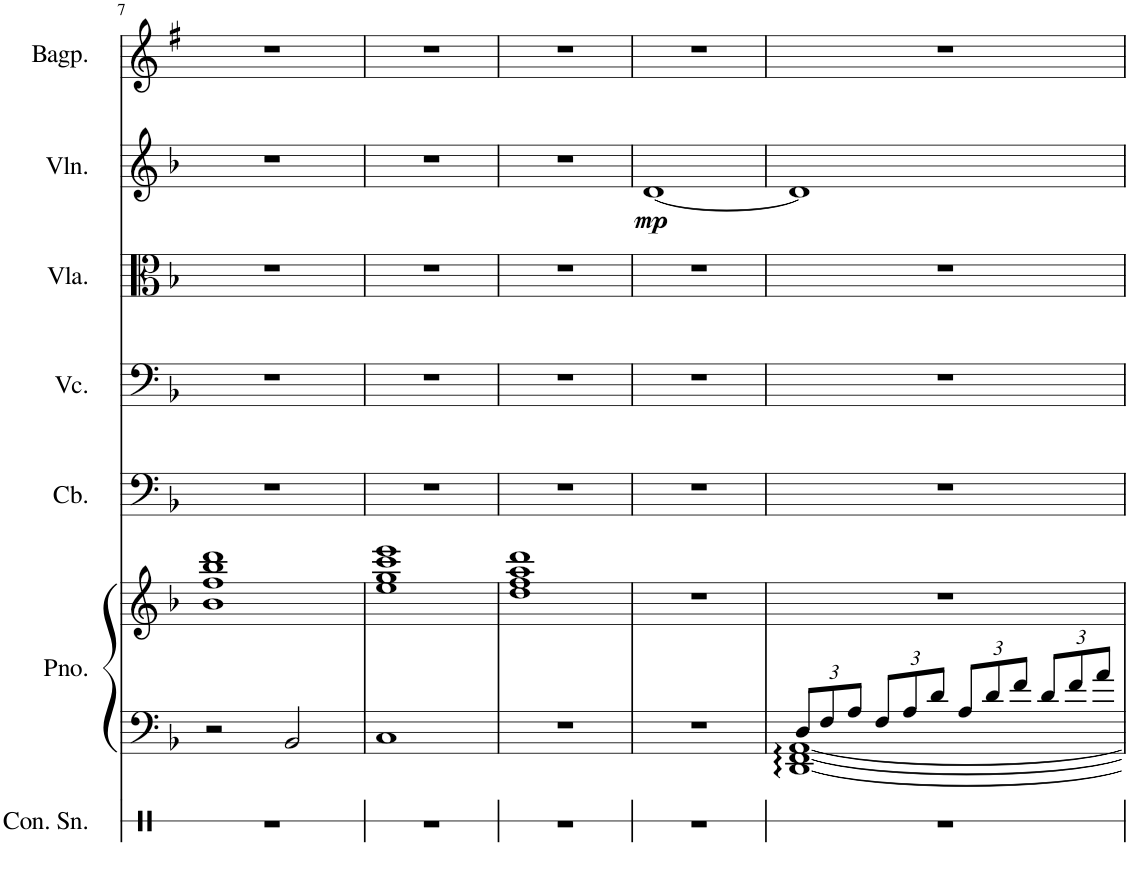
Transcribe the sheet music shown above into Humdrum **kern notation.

**kern	**kern	**kern	**kern	**kern	**kern	**kern	**dynam	**kern
*part7	*part6	*part6	*part5	*part4	*part3	*part2	*part2	*part1
*staff8	*staff7	*staff6	*staff5	*staff4	*staff3	*staff2	*staff2	*staff1
*I"Concert Snare Drum	*I"Piano	*	*I"Contrabass	*I"Violoncello	*I"Viola	*I"Violin	*	*I"Bagpipe
*I'Con. Sn.	*I'Pno.	*	*I'Cb.	*I'Vc.	*I'Vla.	*I'Vln.	*	*I'Bagp.
!!LO:PB:g=z
*clefX	*clefF4	*clefG2	*clefF4	*clefF4	*clefC3	*clefG2	*	*clefG2
*	*	*	*Trd7c12	*	*	*	*	*Trd1c2
*k[]	*k[b-]	*k[b-]	*k[b-]	*k[b-]	*k[b-]	*k[b-]	*	*k[f#]
*M4/4	*M4/4	*M4/4	*M4/4	*M4/4	*M4/4	*M4/4	*	*M4/4
=7	=7	=7	=7	=7	=7	=7	=7	=7
1r	2r	1b- 1ff 1bb- 1ddd	1r	1r	1r	1r	.	1r
.	2BB-/	.	.	.	.	.	.	.
=8	=8	=8	=8	=8	=8	=8	=8	=8
1r	1C	1ee 1gg 1ccc 1eee	1r	1r	1r	1r	.	1r
=9	=9	=9	=9	=9	=9	=9	=9	=9
1r	1r	1dd 1ff 1aa 1ddd	1r	1r	1r	1r	.	1r
=10	=10	=10	=10	=10	=10	=10	=10	=10
!	!	!	!	!	!	!	!LO:DY:b	!
1r	1r	1r	1r	1r	1r	[1d	mp	1r
=11	=11	=11	=11	=11	=11	=11	=11	=11
*	*^	*	*	*	*	*	*	*
*	*	*Xbrackettup	*	*	*	*	*	*	*
1r	[<1DD [<1FF [<1AA	12D/L	1r	1r	1r	1r	1d]	.	1r
.	.	12F/	.	.	.	.	.	.	.
.	.	12A/J	.	.	.	.	.	.	.
.	.	12F/L	.	.	.	.	.	.	.
.	.	12A/	.	.	.	.	.	.	.
.	.	12d/J	.	.	.	.	.	.	.
.	.	12A/L	.	.	.	.	.	.	.
.	.	12d/	.	.	.	.	.	.	.
.	.	12f/J	.	.	.	.	.	.	.
.	.	12d/L	.	.	.	.	.	.	.
.	.	12f/	.	.	.	.	.	.	.
.	.	12a/J	.	.	.	.	.	.	.
*	*v	*v	*	*	*	*	*	*	*
=	=	=	=	=	=	=	=	=
*-	*-	*-	*-	*-	*-	*-	*-	*-
